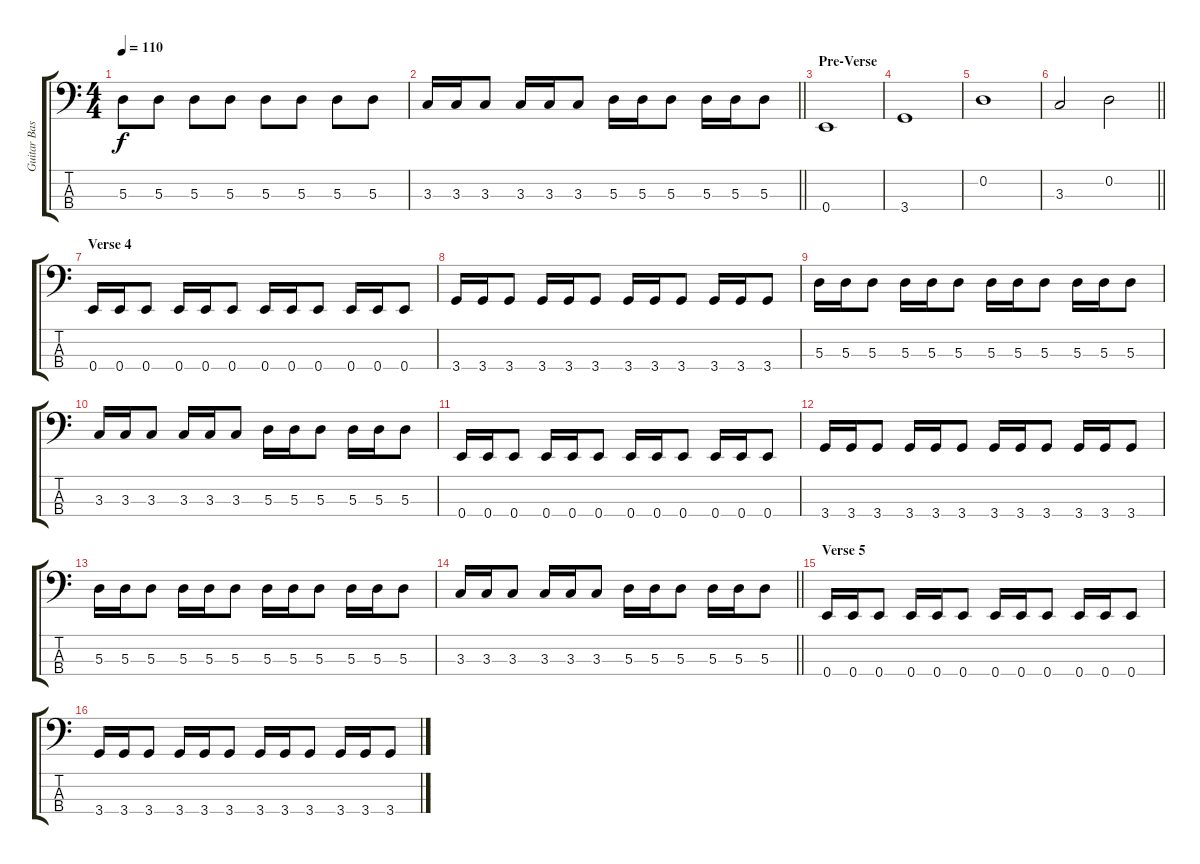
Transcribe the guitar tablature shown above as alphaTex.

\track ("Guitar Bass" "Guitar Bas") {instrument electricbassfinger}
\staff {score tabs}
\tuning (G2 D2 A1 E1) {hide}
\ts (4 4)
\tempo 110
\clef f4
\ks c
5.3.8{dy f} 5.3.8 5.3.8 5.3.8 5.3.8 5.3.8 5.3.8 5.3.8 |
\barLineRight lightlight
3.3.16 3.3.16 3.3.8 3.3.16 3.3.16 3.3.8 5.3.16 5.3.16 5.3.8 5.3.16 5.3.16 5.3.8 |
\section ("" "Pre-Verse")
0.4.1 |
3.4.1 |
0.2.1 |
\barLineRight lightlight
3.3.2 0.2.2 |
\section ("" "Verse 4")
0.4.16 0.4.16 0.4.8 0.4.16 0.4.16 0.4.8 0.4.16 0.4.16 0.4.8 0.4.16 0.4.16 0.4.8 |
3.4.16 3.4.16 3.4.8 3.4.16 3.4.16 3.4.8 3.4.16 3.4.16 3.4.8 3.4.16 3.4.16 3.4.8 |
5.3.16 5.3.16 5.3.8 5.3.16 5.3.16 5.3.8 5.3.16 5.3.16 5.3.8 5.3.16 5.3.16 5.3.8 |
3.3.16 3.3.16 3.3.8 3.3.16 3.3.16 3.3.8 5.3.16 5.3.16 5.3.8 5.3.16 5.3.16 5.3.8 |
0.4.16 0.4.16 0.4.8 0.4.16 0.4.16 0.4.8 0.4.16 0.4.16 0.4.8 0.4.16 0.4.16 0.4.8 |
3.4.16 3.4.16 3.4.8 3.4.16 3.4.16 3.4.8 3.4.16 3.4.16 3.4.8 3.4.16 3.4.16 3.4.8 |
5.3.16 5.3.16 5.3.8 5.3.16 5.3.16 5.3.8 5.3.16 5.3.16 5.3.8 5.3.16 5.3.16 5.3.8 |
\barLineRight lightlight
3.3.16 3.3.16 3.3.8 3.3.16 3.3.16 3.3.8 5.3.16 5.3.16 5.3.8 5.3.16 5.3.16 5.3.8 |
\section ("" "Verse 5")
0.4.16 0.4.16 0.4.8 0.4.16 0.4.16 0.4.8 0.4.16 0.4.16 0.4.8 0.4.16 0.4.16 0.4.8 |
3.4.16 3.4.16 3.4.8 3.4.16 3.4.16 3.4.8 3.4.16 3.4.16 3.4.8 3.4.16 3.4.16 3.4.8
